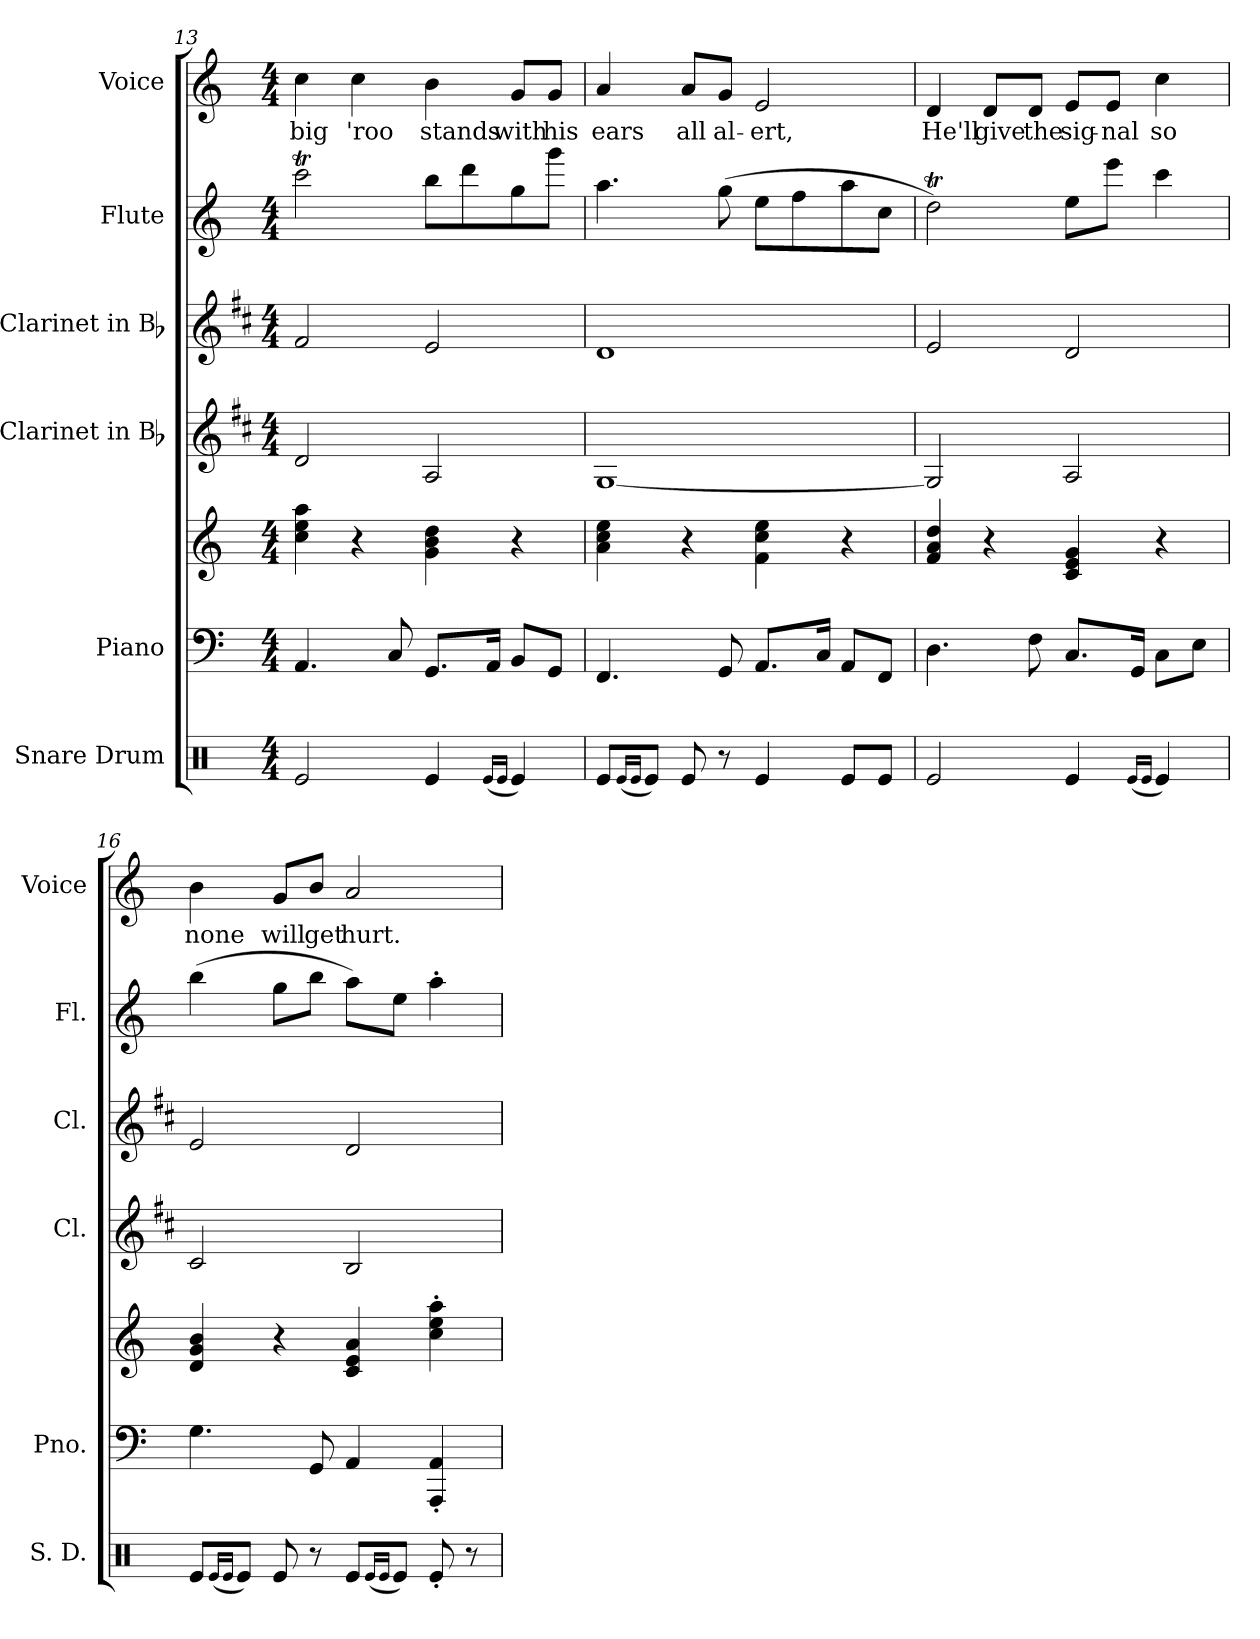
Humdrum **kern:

**kern	**kern	**kern	**kern	**kern	**kern	**kern	**text
*part6	*part5	*part5	*part4	*part3	*part2	*part1	*part1
*staff7	*staff6	*staff5	*staff4	*staff3	*staff2	*staff1	*staff1
*I"Snare Drum	*I"Piano	*	*I"Clarinet in Bb	*I"Clarinet in Bb	*I"Flute	*I"Voice	*
*I'S. D.	*I'Pno.	*	*I'Cl.	*I'Cl.	*I'Fl.	*I'Voice	*
*clefX	*clefF4	*clefG2	*clefG2	*clefG2	*clefG2	*clefG2	*
*	*	*	*ITrd1c2	*ITrd1c2	*	*	*
*k[]	*k[]	*k[]	*k[]	*k[]	*k[]	*k[]	*
*C:	*C:	*C:	*C:	*C:	*C:	*C:	*
*M4/4	*M4/4	*M4/4	*M4/4	*M4/4	*M4/4	*M4/4	*
=13	=13	=13	=13	=13	=13	=13	=13
!	!	!	!	!	!	!	!LO:LY:b:color=#000000
2Rei/	4.AAi/	4cci\ 4eei 4aai	2ci/	2ei/	2cccTi\	4cci\	big
!	!	!	!	!	!	!	!LO:LY:b:color=#000000
.	.	4r	.	.	.	4cci\	'roo
.	8Ci/	.	.	.	.	.	.
!	!	!	!	!	!	!	!LO:LY:b:color=#000000
4Rei/	8.GGi/L	4gi\ 4bi 4ddi	2Gi/	2di/	8bbi\L	4bi\	stands
.	.	.	.	.	8dddi\	.	.
.	16AAi/Jk	.	.	.	.	.	.
(16qRei/LL	.	.	.	.	.	.	.
16qRei/JJ	.	.	.	.	.	.	.
!	!	!	!	!	!	!	!LO:LY:b:color=#000000
4Rei/)	8BBi/L	4r	.	.	8ggi\	8gi/L	with
!	!	!	!	!	!	!	!LO:LY:b:color=#000000
.	8GGi/J	.	.	.	8gggi\J	8gi/J	his
!!LO:LB:g=z
=14	=14	=14	=14	=14	=14	=14	=14
!	!	!	!	!	!	!	!LO:LY:b:color=#000000
8Rei/L	4.FFi/	4ai\ 4cci 4eei	[1Fi	1ci	4.aai\	4ai/	ears
(16qRei/LL	.	.	.	.	.	.	.
16qRei/JJ	.	.	.	.	.	.	.
8Rei/J)	.	.	.	.	.	.	.
!	!	!	!	!	!	!	!LO:LY:b:color=#000000
8Rei/	.	4r	.	.	.	8ai/L	all
!	!	!	!	!	!	!	!LO:LY:b:color=#000000
8r	8GGi/	.	.	.	(8ggi\	8gi/J	al-
!	!	!	!	!	!	!	!LO:LY:b:color=#000000
4Rei/	8.AAi/L	4fi\ 4cci 4eei	.	.	8eei\L	2ei/	-ert,
.	.	.	.	.	8ffi\	.	.
.	16Ci/Jk	.	.	.	.	.	.
8Rei/L	8AAi/L	4r	.	.	8aai\	.	.
8Rei/J	8FFi/J	.	.	.	8cci\J	.	.
=15	=15	=15	=15	=15	=15	=15	=15
!	!	!	!	!	!	!	!LO:LY:b:color=#000000
2Rei/	4.Di\	4fi/ 4ai 4ddi	2Fi/]	2di/	2ddTi\)	4di/	He'll
!	!	!	!	!	!	!	!LO:LY:b:color=#000000
.	.	4r	.	.	.	8di/L	give
!	!	!	!	!	!	!	!LO:LY:b:color=#000000
.	8Fi\	.	.	.	.	8di/J	the
!	!	!	!	!	!	!	!LO:LY:b:color=#000000
4Rei/	8.Ci/L	4ci/ 4ei 4gi	2Gi/	2ci/	8eei\L	8ei/L	sig-
!	!	!	!	!	!	!	!LO:LY:b:color=#000000
.	.	.	.	.	8eeei\J	8ei/J	-nal
.	16GGi/Jk	.	.	.	.	.	.
(16qRei/LL	.	.	.	.	.	.	.
16qRei/JJ	.	.	.	.	.	.	.
!	!	!	!	!	!	!	!LO:LY:b:color=#000000
4Rei/)	8Ci\L	4r	.	.	4ccci\	4cci\	so
.	8Ei\J	.	.	.	.	.	.
=16	=16	=16	=16	=16	=16	=16	=16
!	!	!	!	!	!	!	!LO:LY:b:color=#000000
8Rei/L	4.Gi\	4di/ 4gi 4bi	2Bi/	2di/	(4bbi\	4bi\	none
(16qRei/LL	.	.	.	.	.	.	.
16qRei/JJ	.	.	.	.	.	.	.
8Rei/J)	.	.	.	.	.	.	.
!	!	!	!	!	!	!	!LO:LY:b:color=#000000
8Rei/	.	4r	.	.	8ggi\L	8gi/L	will
!	!	!	!	!	!	!	!LO:LY:b:color=#000000
8r	8GGi/	.	.	.	8bbi\J	8bi/J	get
!	!	!	!	!	!	!	!LO:LY:b:color=#000000
8Rei/L	4AAi/	4ci/ 4ei 4ai	2Ai/	2ci/	8aai\L)	2ai/	hurt.
(16qRei/LL	.	.	.	.	.	.	.
16qRei/JJ	.	.	.	.	.	.	.
8Rei/J)	.	.	.	.	8eei\J	.	.
8Re'i/	4AAAi/' 4AAi'	4cci\' 4eei' 4aai'	.	.	4aa'i\	.	.
8r	.	.	.	.	.	.	.
=	=	=	=	=	=	=	=
*-	*-	*-	*-	*-	*-	*-	*-
